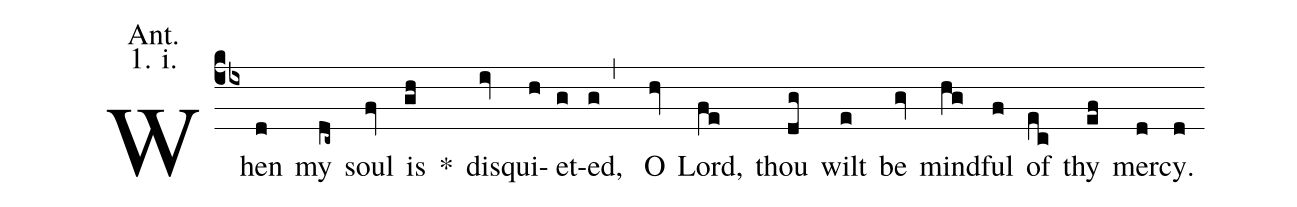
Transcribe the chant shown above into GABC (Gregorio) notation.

annotation: Ant.;
annotation: 1. i.;
%%
(cb4) When(d) my(dc~) soul(fv) is(gh) <sp>*</sp>() dis(iv)qui(h)et(g)ed,(g,) O(hv) Lord,(fe) thou(dg) wilt(e) be(gv) mind(hg)ful(f) of(ec) thy(ef) mer(d)cy.(d)
